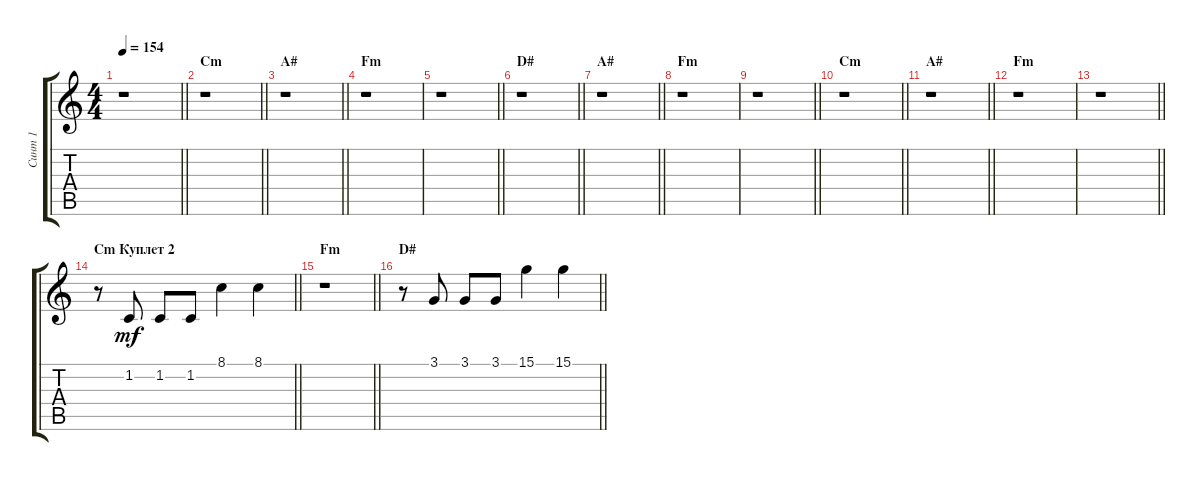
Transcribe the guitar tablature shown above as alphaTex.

\track ("Синт 1" "Синт 1") {instrument fx5brightness}
\staff {score tabs}
\tuning (E4 B3 G3 D3 A2 E2) {hide}
\ts (4 4)
\tempo 154
\clef g2
\barLineRight lightlight
\ks c
r.1{dy mf} |
\section ("" "Cm")
\barLineRight lightlight
r.1 |
\section ("" "A#")
\barLineRight lightlight
r.1 |
\section ("" "Fm")
r.1 |
\barLineRight lightlight
r.1 |
\section ("" "D#")
\barLineRight lightlight
r.1 |
\section ("" "A#")
\barLineRight lightlight
r.1 |
\section ("" "Fm")
r.1 |
\barLineRight lightlight
r.1 |
\section ("" "Cm")
\barLineRight lightlight
r.1 |
\section ("" "A#")
\barLineRight lightlight
r.1 |
\section ("" "Fm")
r.1 |
\barLineRight lightlight
r.1 |
\section ("" "Cm Куплет 2")
\barLineRight lightlight
r.8 1.2.8 1.2.8 1.2.8 8.1.4 8.1.4 |
\section ("" "Fm")
\barLineRight lightlight
r.1 |
\section ("" "D#")
\barLineRight lightlight
r.8 3.1.8 3.1.8 3.1.8 15.1.4 15.1.4
